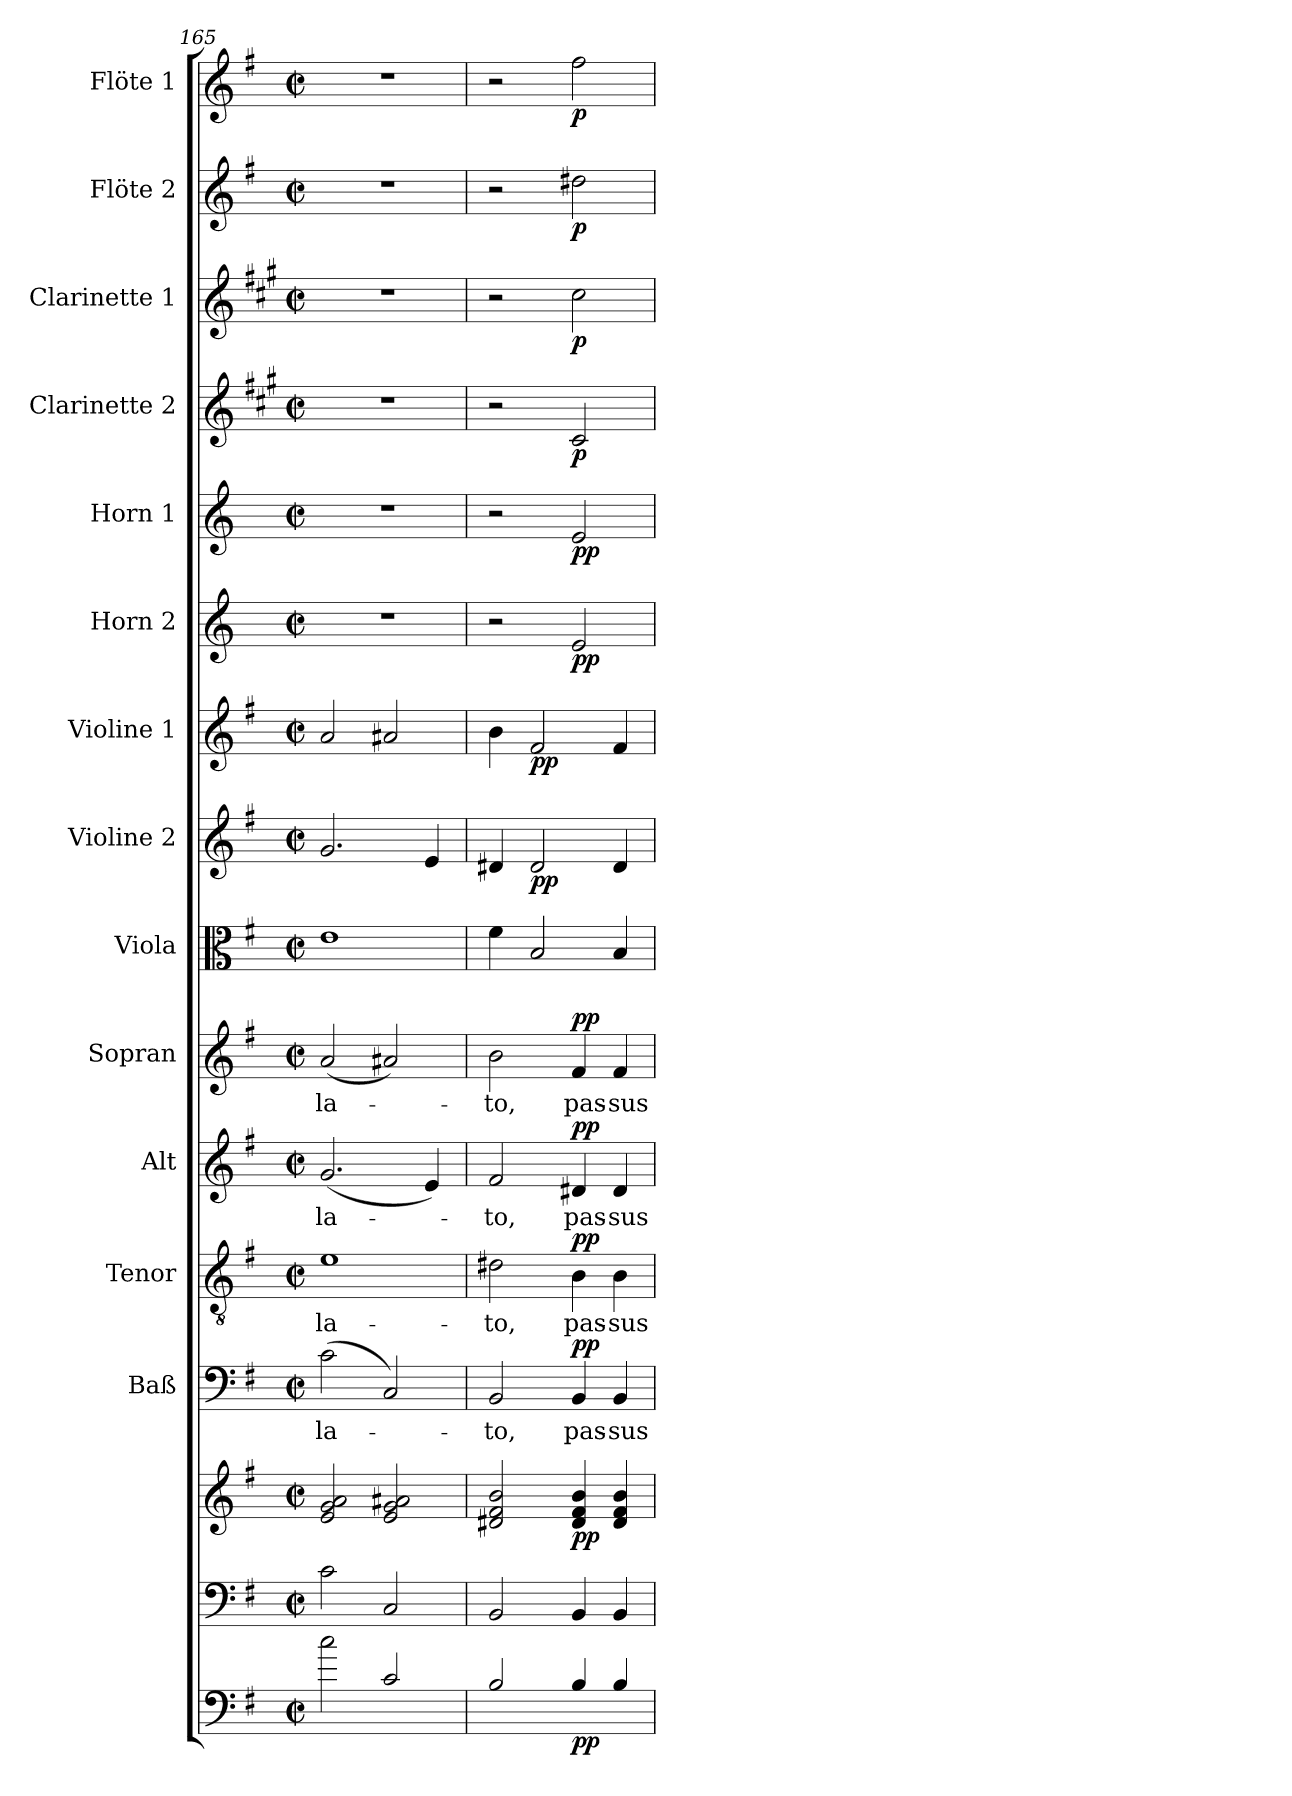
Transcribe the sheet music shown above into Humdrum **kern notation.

**kern	**dynam	**kern	**kern	**dynam	**kern	**text	**dynam	**kern	**text	**dynam	**kern	**text	**dynam	**kern	**text	**dynam	**kern	**kern	**dynam	**kern	**dynam	**kern	**dynam	**kern	**dynam	**kern	**dynam	**kern	**dynam	**kern	**dynam	**kern	**dynam
*part15	*part15	*part14	*part14	*part14	*part13	*part13	*part13	*part12	*part12	*part12	*part11	*part11	*part11	*part10	*part10	*part10	*part9	*part8	*part8	*part7	*part7	*part6	*part6	*part5	*part5	*part4	*part4	*part3	*part3	*part2	*part2	*part1	*part1
*staff16	*staff16	*staff15	*staff14	*staff14/15	*staff13	*staff13	*staff13	*staff12	*staff12	*staff12	*staff11	*staff11	*staff11	*staff10	*staff10	*staff10	*staff9	*staff8	*staff8	*staff7	*staff7	*staff6	*staff6	*staff5	*staff5	*staff4	*staff4	*staff3	*staff3	*staff2	*staff2	*staff1	*staff1
*	*	*	*	*	*I"Baß	*	*	*I"Tenor	*	*	*I"Alt	*	*	*I"Sopran	*	*	*I"Viola	*I"Violine 2	*	*I"Violine 1	*	*I"Horn 2	*	*I"Horn 1	*	*I"Clarinette 2	*	*I"Clarinette 1	*	*I"Flöte 2	*	*I"Flöte 1	*
*	*	*	*	*	*I'Baß	*	*	*I'Ten	*	*	*I'Alt	*	*	*I'Sop	*	*	*I'Vla.	*I'Vln. 2	*	*I'Vln. 1	*	*I'Hrn. 2	*	*I'Hrn. 1	*	*I'Cl. 2	*	*I'Cl. 1	*	*I'Fl. 2	*	*I'Fl. 1	*
*clefF4	*	*clefF4	*clefG2	*	*clefF4	*	*	*clefGv2	*	*	*clefG2	*	*	*clefG2	*	*	*clefC3	*clefG2	*	*clefG2	*	*clefG2	*	*clefG2	*	*clefG2	*	*clefG2	*	*clefG2	*	*clefG2	*
*ITrd7c12	*	*	*	*	*	*	*	*	*	*	*	*	*	*	*	*	*	*	*	*	*	*ITrd3c5	*	*ITrd3c5	*	*ITrd1c2	*	*ITrd1c2	*	*	*	*	*
*k[f#]	*	*k[f#]	*k[f#]	*	*k[f#]	*	*	*k[f#]	*	*	*k[f#]	*	*	*k[f#]	*	*	*k[f#]	*k[f#]	*	*k[f#]	*	*k[f#]	*	*k[f#]	*	*k[f#]	*	*k[f#]	*	*k[f#]	*	*k[f#]	*
*G:	*	*G:	*G:	*	*G:	*	*	*G:	*	*	*G:	*	*	*G:	*	*	*G:	*G:	*	*G:	*	*G:	*	*G:	*	*G:	*	*G:	*	*G:	*	*G:	*
*M2/2	*	*M2/2	*M2/2	*	*M2/2	*	*	*M2/2	*	*	*M2/2	*	*	*M2/2	*	*	*M2/2	*M2/2	*	*M2/2	*	*M2/2	*	*M2/2	*	*M2/2	*	*M2/2	*	*M2/2	*	*M2/2	*
*met(c|)	*	*met(c|)	*met(c|)	*	*met(c|)	*	*	*met(c|)	*	*	*met(c|)	*	*	*met(c|)	*	*	*met(c|)	*met(c|)	*	*met(c|)	*	*met(c|)	*	*met(c|)	*	*met(c|)	*	*met(c|)	*	*met(c|)	*	*met(c|)	*
=165	=165	=165	=165	=165	=165	=165	=165	=165	=165	=165	=165	=165	=165	=165	=165	=165	=165	=165	=165	=165	=165	=165	=165	=165	=165	=165	=165	=165	=165	=165	=165	=165	=165
!	!	!	!	!	!	!LO:LY:b	!	!	!LO:LY:b	!	!	!LO:LY:b	!	!	!LO:LY:b	!	!	!	!	!	!	!	!	!	!	!	!	!	!	!	!	!	!
2c\	.	2c\	2e/ 2g/ 2a/	.	(>2c\	-la-	.	1e	-la-	.	(<2.g/	-la-	.	(<2a/	-la-	.	1e	2.g/	.	2a/	.	1r	.	1r	.	1r	.	1r	.	1r	.	1r	.
2C/	.	2C/	2e/ 2g/ 2a#X/	.	2C/)	.	.	.	.	.	.	.	.	2a#X/)	.	.	.	.	.	2a#X/	.	.	.	.	.	.	.	.	.	.	.	.	.
.	.	.	.	.	.	.	.	.	.	.	4e/)	.	.	.	.	.	.	4e/	.	.	.	.	.	.	.	.	.	.	.	.	.	.	.
=166	=166	=166	=166	=166	=166	=166	=166	=166	=166	=166	=166	=166	=166	=166	=166	=166	=166	=166	=166	=166	=166	=166	=166	=166	=166	=166	=166	=166	=166	=166	=166	=166	=166
!	!	!	!	!	!	!LO:LY:b	!	!	!LO:LY:b	!	!	!LO:LY:b	!	!	!LO:LY:b	!	!	!	!	!	!	!	!	!	!	!	!	!	!	!	!	!	!
2BB/	.	2BB/	2d#X/ 2f#/ 2b/	.	2BB/	-to,	.	2d#X\	-to,	.	2f#/	-to,	.	2b\	-to,	.	4f#\	4d#X/	.	4b\	.	2r	.	2r	.	2r	.	2r	.	2r	.	2r	.
!	!	!	!	!	!	!	!	!	!	!	!	!	!	!	!	!	!	!	!LO:DY:b	!	!LO:DY:b	!	!	!	!	!	!	!	!	!	!	!	!
.	.	.	.	.	.	.	.	.	.	.	.	.	.	.	.	.	2B/	2d#/	pp	2f#/	pp	.	.	.	.	.	.	.	.	.	.	.	.
!	!LO:DY:b	!	!	!LO:DY:b	!	!LO:LY:b	!LO:DY:a	!	!LO:LY:b	!LO:DY:a	!	!LO:LY:b	!LO:DY:a	!	!LO:LY:b	!LO:DY:a	!	!	!	!	!	!	!LO:DY:b	!	!LO:DY:b	!	!LO:DY:b	!	!LO:DY:b	!	!LO:DY:b	!	!LO:DY:b
4BB/	pp	4BB/	4d#/ 4f#/ 4b/	pp	4BB/	pas-	pp	4B\	pas-	pp	4d#X/	pas-	pp	4f#/	pas-	pp	.	.	.	.	.	2B/	pp	2B/	pp	2B/	p	2b\	p	2dd#X\	p	2ff#\	p
!	!	!	!	!	!	!LO:LY:b	!	!	!LO:LY:b	!	!	!LO:LY:b	!	!	!LO:LY:b	!	!	!	!	!	!	!	!	!	!	!	!	!	!	!	!	!	!
4BB/	.	4BB/	4d#/ 4f#/ 4b/	.	4BB/	-sus	.	4B\	-sus	.	4d#/	-sus	.	4f#/	-sus	.	4B/	4d#/	.	4f#/	.	.	.	.	.	.	.	.	.	.	.	.	.
=	=	=	=	=	=	=	=	=	=	=	=	=	=	=	=	=	=	=	=	=	=	=	=	=	=	=	=	=	=	=	=	=	=
*-	*-	*-	*-	*-	*-	*-	*-	*-	*-	*-	*-	*-	*-	*-	*-	*-	*-	*-	*-	*-	*-	*-	*-	*-	*-	*-	*-	*-	*-	*-	*-	*-	*-
